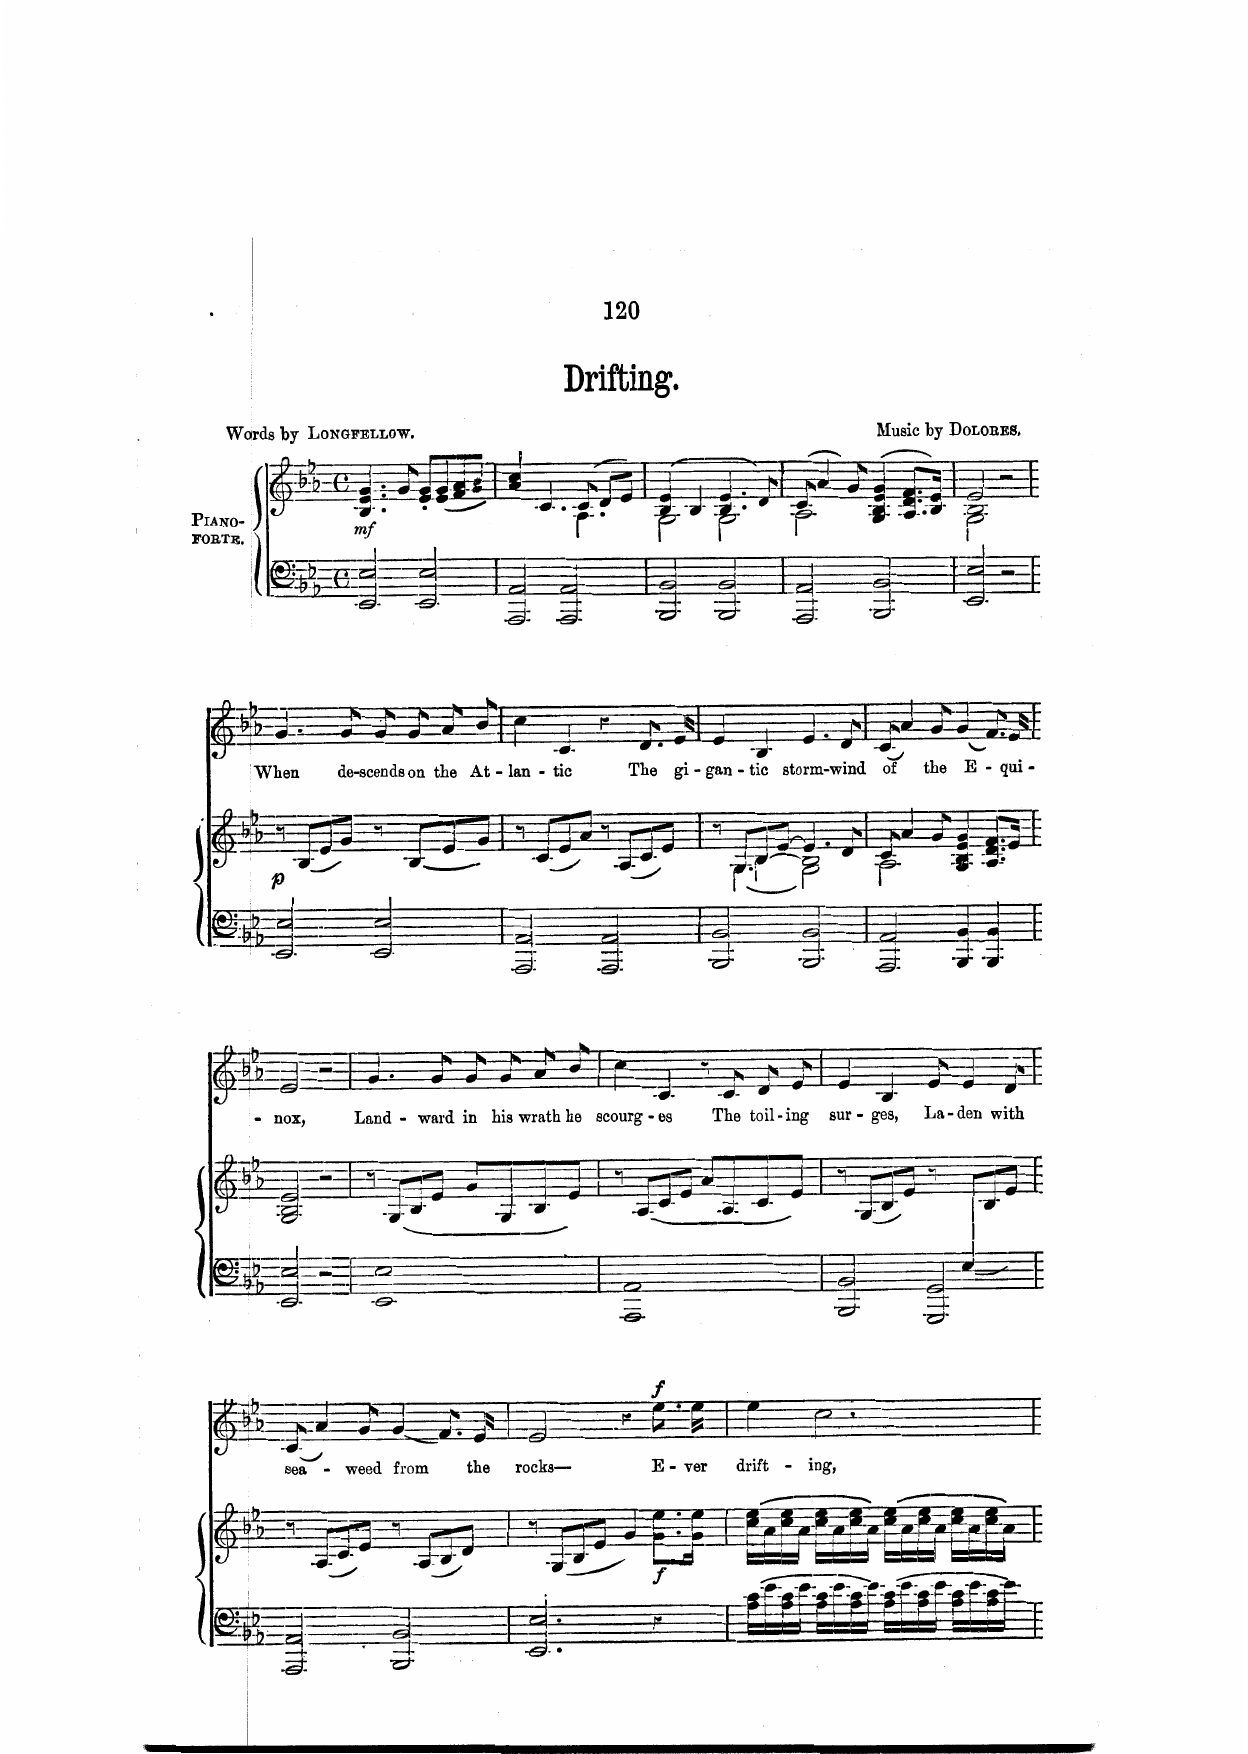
**kern	**kern	**dynam	**kern	**text	**dynam
*part2	*part2	*part2	*part1	*part1	*part1
*staff3	*staff2	*staff2/3	*staff1	*staff1	*staff1
*I"Piano	*	*	*I"Voice	*	*
*I'Pno	*	*	*	*	*
*clefF4	*clefG2	*	*clefG2	*	*
*k[b-e-a-]	*k[b-e-a-]	*	*k[b-e-a-]	*	*
*M4/4	*M4/4	*	*M4/4	*	*
*met(c)	*met(c)	*	*met(c)	*	*
=1	=1	=1	=1	=1	=1
!	!	!LO:DY:b	!	!	!
2EE-/ 2E-/	4.B-/ 4.e-/ 4.g/	mf	1r	.	.
.	8g/	.	.	.	.
2EE-/ 2E-/	8e-/' 8g/'L	.	.	.	.
.	(8e-/ 8g/	.	.	.	.
.	8f/ 8a-/	.	.	.	.
.	8g/ 8b-/J)	.	.	.	.
=2	=2	=2	=2	=2	=2
*	*^	*	*	*	*
2AAA-/ 2AA-/	4a-\ 4cc\	4ryy	.	1r	.	.
.	4.c/	4.ryy	.	.	.	.
2AAA-/ 2AA-/	.	.	.	.	.	.
.	(8c/	4.A-\	.	.	.	.
.	8d/L	.	.	.	.	.
.	8e-/J)	.	.	.	.	.
=3	=3	=3	=3	=3	=3	=3
2BBB-/ 2BB-/	(4B-/ 4e-/	2G\	.	1r	.	.
.	4B-/	.	.	.	.	.
2BBB-/ 2BB-/	4.B-/ 4.e-/	2G\	.	.	.	.
.	8d/)	.	.	.	.	.
=4	=4	=4	=4	=4	=4	=4
2AAA-/ 2AA-/	(8c/	2A-\	.	1r	.	.
.	4a-/	.	.	.	.	.
.	8g/)	.	.	.	.	.
2BBB-/ 2BB-/	(>4G/ 4B-/ 4e-/ 4g/	2ryy	.	.	.	.
.	8.A-/ 8.d/ 8.f/L	.	.	.	.	.
.	16B-/ 16e-/Jk)	.	.	.	.	.
=5	=5	=5	=5	=5	=5	=5
2EE-/ 2E-/	2B-/ 2e-/	2G\	.	1r	.	.
2r	2r	2ryy	.	.	.	.
=6	=6	=6	=6	=6	=6	=6
!	!	!	!LO:DY:b	!	!	!
*	*v	*v	*	*	*	*
2EE-/ 2E-/	8r	p	4.g/	When	.
.	(8B-/L	.	.	.	.
.	8e-/	.	.	.	.
.	8g/J)	.	8g/	de-	.
2EE-/ 2E-/	8r	.	8g/L	-scends	.
.	(8B-/L	.	8g/J	on	.
.	8e-/	.	8a-/L	the	.
.	8g/J)	.	8b-/J	At-	.
=7	=7	=7	=7	=7	=7
2AAA-/ 2AA-/	8r	.	4cc\	-lan-	.
.	(8c/L	.	.	.	.
.	8e-/	.	4c/	-tic	.
.	8a-/J)	.	.	.	.
2AAA-/ 2AA-/	8r	.	4r	.	.
.	(8A-/L	.	.	.	.
.	8c/	.	8.d/L	The	.
.	8e-/J)	.	.	.	.
.	.	.	16e-/Jk	gi-	.
=8	=8	=8	=8	=8	=8
*	*^	*	*	*	*
*	*	*^	*	*	*	*
2BBB-/ 2BB-/	8r	8ryy	4ryy	.	4e-/	-gan-	.
.	8G/L	[4.G\	.	.	.	.	.
.	[8B-/	.	4B-\	.	4B-/	-tic	.
.	[8e-/J	.	.	.	.	.	.
2BBB-/ 2BB-/	4.e-/]	2G\]	2B-\]	.	4.e-/	storm-	.
.	8d/	.	.	.	8d/	-wind	.
*	*	*v	*v	*	*	*	*
=9	=9	=9	=9	=9	=9	=9
2AAA-/ 2AA-/	8c/	2A-\	.	(8c/	of	.
.	4a-/	.	.	4a-/)	.	.
.	8g/	.	.	8g/	the	.
4BBB-/ 4BB-/	4G/ 4B-/ 4e-/ 4g/	2ryy	.	(4g/	E-	.
4BBB-/ 4BB-/	8.A-/ 8.d/ 8.f/L	.	.	8.f/L)	.	.
.	16e-/Jk	.	.	16e-/Jk	-qui-	.
*	*v	*v	*	*	*	*
=10	=10	=10	=10	=10	=10
2EE-/ 2E-/	2G/ 2B-/ 2e-/	.	2e-/	-– nox,	.
2r	2r	.	2r	.	.
=11	=11	=11	=11	=11	=11
1EE- 1E-	8r	.	4.g/	Land-	.
.	(8G/L	.	.	.	.
.	8B-/	.	.	.	.
.	8e-/J	.	8g/	-ward	.
.	8g/L	.	8g/L	in	.
.	8G/	.	8g/J	his	.
.	8B-/	.	8a-/L	wrath	.
.	8e-/J)	.	8b-/J	he	.
=12	=12	=12	=12	=12	=12
1AAA- 1AA-	8r	.	4cc\	scourg-	.
.	(8A-/L	.	.	.	.
.	8c/	.	4c/	-es	.
.	8e-/J	.	.	.	.
.	8a-/L	.	8r	.	.
.	8A-/	.	8c/	The	.
.	8c/	.	8d/L	toil-	.
.	8e-/J)	.	8e-/J	-ing	.
=13	=13	=13	=13	=13	=13
*^	*	*	*	*	*
8ryy	2BBB-/ 2BB-/	8r	.	4e-/	sur-	.
.	.	(8G/L	.	.	.	.
.	.	8B-/	.	4B-/	-ges,	.
.	.	8e-/J)	.	.	.	.
.	2GGG/ 2GG/	8r	.	8e-/	La-	.
(<8E-/L	.	8ryy	.	4e-/	-den	.
4ryy	.	8B-/	.	.	.	.
.	.	8e-/J)	.	8d/	with	.
*v	*v	*	*	*	*	*
=14	=14	=14	=14	=14	=14
2AAA-/ 2AA-/	8r	.	(8c/	sea-	.
.	(8A-/L	.	4a-/)	.	.
.	8c/	.	.	.	.
.	8e-/J)	.	8g/	-weed	.
2BBB-/ 2BB-/	8r	.	(4g/	from	.
.	(8A-/L	.	.	.	.
.	8c/	.	8.f/L)	.	.
.	8e-/J)	.	.	.	.
.	.	.	16e-/Jk	the	.
=15	=15	=15	=15	=15	=15
2.EE-/ 2.E-/	8r	.	2e-/	rocks––––	.
.	(8G/L	.	.	.	.
.	8B-/	.	.	.	.
.	8e-/J	.	.	.	.
.	4g/)	.	4r	.	.
!	!	!LO:DY:b	!	!	!LO:DY:a
4r	8.g\ 8.ee-\L	f	8.ee-\L	E-	f
.	16g\ 16ee-\Jk	.	16ee-\Jk	-ver	.
=16	=16	=16	=16	=16	=16
16A-\ 16c\LL	(16cc\ 16ee-\LL	.	4ee-\	drift-	.
16e-\	16a-\	.	.	.	.
16A-\ 16c\	16cc\ 16ee-\	.	.	.	.
16e-\JJ	16a-\JJ	.	.	.	.
16A-\ 16c\LL	16cc\ 16ee-\LL	.	2.cc\	-ing,	.
16e-\	16a-\	.	.	.	.
16A-\ 16c\	16cc\ 16ee-\	.	.	.	.
16e-\JJ	16a-\JJ)	.	.	.	.
16A-\ 16c\LL	(16cc\ 16ee-\LL	.	.	.	.
16e-\	16a-\	.	.	.	.
16A-\ 16c\	16cc\ 16ee-\	.	.	.	.
16e-\JJ	16a-\JJ	.	.	.	.
16A-\ 16c\LL	16cc\ 16ee-\LL	.	.	.	.
16e-\	16a-\	.	.	.	.
16A-\ 16c\	16cc\ 16ee-\	.	.	.	.
16e-\JJ	16a-\JJ)	.	.	.	.
=	=	=	=	=	=
*-	*-	*-	*-	*-	*-
